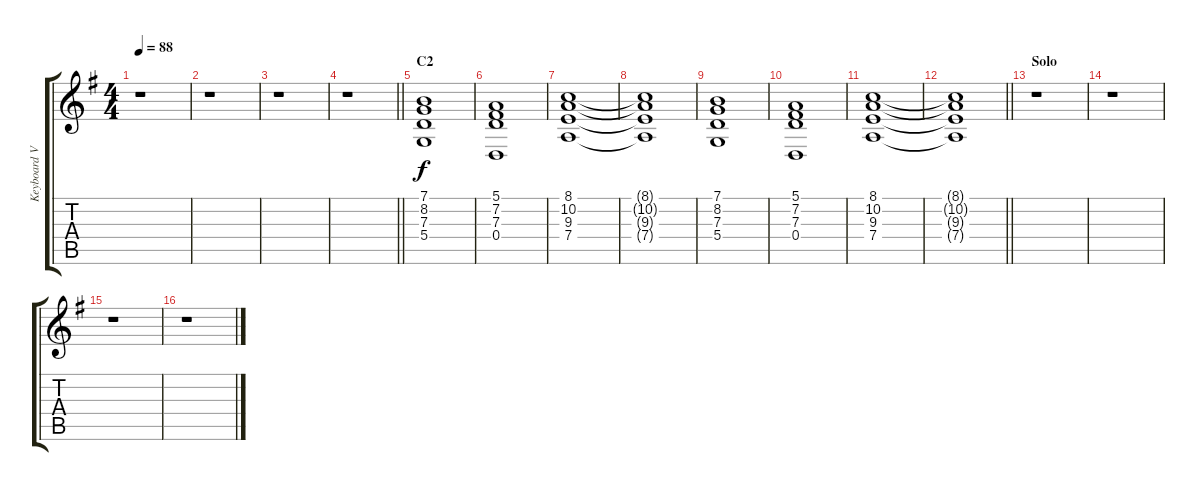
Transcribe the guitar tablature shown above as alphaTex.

\track ("Keyboard VI" "Keyboard V") {instrument lead6voice}
\staff {score tabs}
\tuning (E4 B3 G3 D3 A2 E2) {hide}
\ts (4 4)
\tempo 88
\clef g2
\ks g
r.1{dy f} |
r.1 |
r.1 |
\barLineRight lightlight
r.1 |
\section ("" "C2")
(7.1 8.2 7.3 5.4).1 |
(5.1 7.2 7.3 0.4).1 |
(8.1 10.2 9.3 7.4).1 |
(8.1{t} 10.2{t} 9.3{t} 7.4{t}).1 |
(7.1 8.2 7.3 5.4).1 |
(5.1 7.2 7.3 0.4).1 |
(8.1 10.2 9.3 7.4).1 |
\barLineRight lightlight
(8.1{t} 10.2{t} 9.3{t} 7.4{t}).1 |
\section ("" "Solo")
r.1 |
r.1 |
r.1 |
r.1
